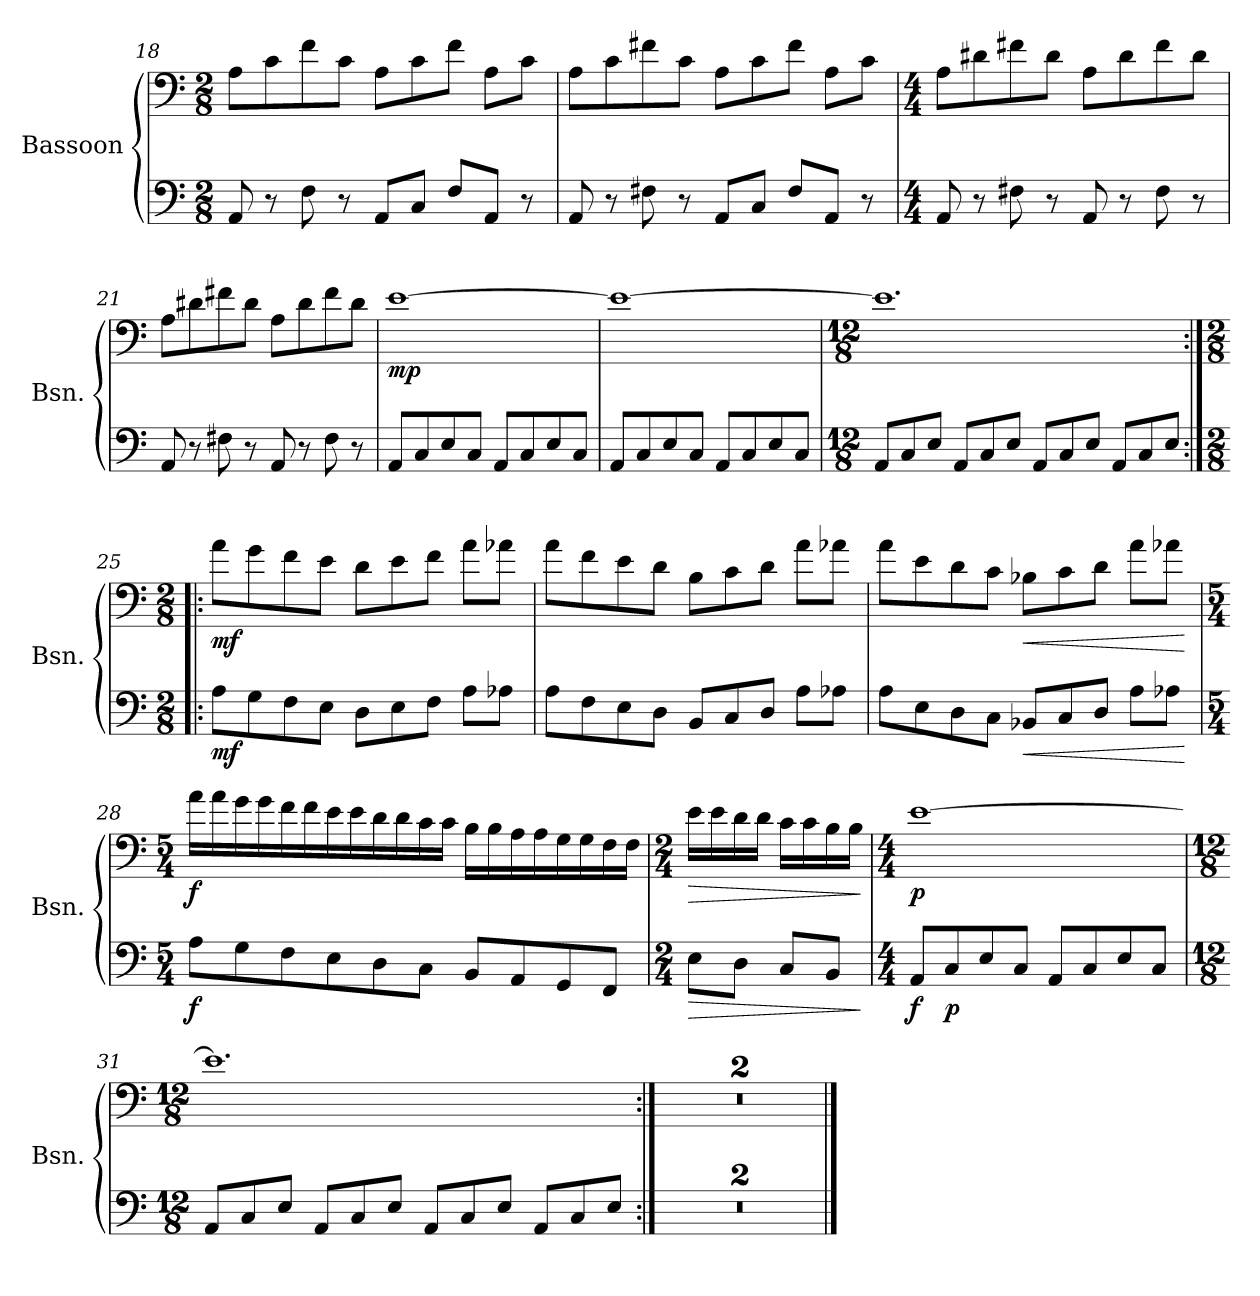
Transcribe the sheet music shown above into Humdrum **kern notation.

**kern	**dynam	**kern	**dynam
*part2	*part2	*part1	*part1
*staff2	*staff2	*staff1	*staff1
*I"Bassoon	*	*I"Bassoon	*
*I'Bsn.	*	*I'Bsn.	*
*clefF4	*	*clefF4	*
*k[]	*	*k[]	*
*C:	*	*C:	*
*M2/8+2/8+3/8+2/8	*	*M2/8+2/8+3/8+2/8	*
=18	=18	=18	=18
8AA/	.	8A\L	.
8r	.	8c\	.
8F\	.	8f\	.
8r	.	8c\J	.
8AA/L	.	8A\L	.
8C/J	.	8c\	.
8F/L	.	8f\J	.
8AA/J	.	8A\L	.
8r	.	8c\J	.
=19	=19	=19	=19
8AA/	.	8A\L	.
8r	.	8c\	.
8F#X\	.	8f#X\	.
8r	.	8c\J	.
8AA/L	.	8A\L	.
8C/J	.	8c\	.
8F#/L	.	8f#\J	.
8AA/J	.	8A\L	.
8r	.	8c\J	.
!!LO:LB:g=z
=20	=20	=20	=20
*M4/4	*	*M4/4	*
8AA/	.	8A\L	.
8r	.	8d#X\	.
8F#X\	.	8f#X\	.
8r	.	8d#\J	.
8AA/	.	8A\L	.
8r	.	8d#\	.
8F#\	.	8f#\	.
8r	.	8d#\J	.
=21	=21	=21	=21
8AA/	.	8A\L	.
8r	.	8d#X\	.
8F#X\	.	8f#X\	.
8r	.	8d#\J	.
8AA/	.	8A\L	.
8r	.	8d#\	.
8F#\	.	8f#\	.
8r	.	8d#\J	.
=22	=22	=22	=22
!	!	!	!LO:DY:b
8AA/L	.	[1e	mp
8C/	.	.	.
8E/	.	.	.
8C/J	.	.	.
8AA/L	.	.	.
8C/	.	.	.
8E/	.	.	.
8C/J	.	.	.
=23	=23	=23	=23
8AA/L	.	1e_	.
8C/	.	.	.
8E/	.	.	.
8C/J	.	.	.
8AA/L	.	.	.
8C/	.	.	.
8E/	.	.	.
8C/J	.	.	.
!!LO:LB:g=z
=24	=24	=24	=24
*M12/8	*	*M12/8	*
8AA/L	.	1.e]	.
8C/	.	.	.
8E/J	.	.	.
8AA/L	.	.	.
8C/	.	.	.
8E/J	.	.	.
8AA/L	.	.	.
8C/	.	.	.
8E/J	.	.	.
8AA/L	.	.	.
8C/	.	.	.
8E/J	.	.	.
=25:|!|:	=25:|!|:	=25:|!|:	=25:|!|:
*M2/8+2/8+3/8+2/8	*	*M2/8+2/8+3/8+2/8	*
!	!LO:DY:b	!	!LO:DY:b
8A\L	mf	8a\L	mf
8G\	.	8g\	.
8F\	.	8f\	.
8E\J	.	8e\J	.
8D\L	.	8d\L	.
8E\	.	8e\	.
8F\J	.	8f\J	.
8A\L	.	8a\L	.
8A-X\J	.	8a-X\J	.
=26	=26	=26	=26
8A\L	.	8a\L	.
8F\	.	8f\	.
8E\	.	8e\	.
8D\J	.	8d\J	.
8BB/L	.	8B\L	.
8C/	.	8c\	.
8D/J	.	8d\J	.
8A\L	.	8a\L	.
8A-X\J	.	8a-X\J	.
!!LO:LB:g=z
=27	=27	=27	=27
8A\L	.	8a\L	.
8E\	.	8e\	.
8D\	.	8d\	.
8C\J	.	8c\J	.
!	!LO:HP:b	!	!LO:HP:b
8BB-X/L	<	8B-X\L	<
8C/	.	8c\	.
8D/J	.	8d\J	.
8A\L	.	8a\L	.
8A-X\J	.	8a-X\J	.
.	[	.	[
=28	=28	=28	=28
*M5/4	*	*M5/4	*
!	!LO:DY:b	!	!LO:DY:b
8A\L	f	16a\LL	f
.	.	16a\	.
8G\	.	16g\	.
.	.	16g\	.
8F\	.	16f\	.
.	.	16f\	.
8E\	.	16e\	.
.	.	16e\	.
8D\	.	16d\	.
.	.	16d\	.
8C\J	.	16c\	.
.	.	16c\JJ	.
8BB/L	.	16B\LL	.
.	.	16B\	.
8AA/	.	16A\	.
.	.	16A\	.
8GG/	.	16G\	.
.	.	16G\	.
8FF/J	.	16F\	.
.	.	16F\JJ	.
=29	=29	=29	=29
*M2/4	*	*M2/4	*
!	!LO:HP:b	!	!LO:HP:b
8E\L	>	16e\LL	>
.	.	16e\	.
8D\J	.	16d\	.
.	.	16d\JJ	.
8C/L	.	16c\LL	.
.	.	16c\	.
8BB/J	.	16B\	.
.	.	16B\JJ	.
.	]	.	]
!!LO:LB:g=z
=30	=30	=30	=30
*M4/4	*	*M4/4	*
!	!LO:DY:b	!	!LO:DY:b
8AA/L	f	[1e	p
!	!LO:DY:b	!	!
8C/	p	.	.
8E/	.	.	.
8C/J	.	.	.
8AA/L	.	.	.
8C/	.	.	.
8E/	.	.	.
8C/J	.	.	.
=31	=31	=31	=31
*M12/8	*	*M12/8	*
8AA/L	.	1.e]	.
8C/	.	.	.
8E/J	.	.	.
8AA/L	.	.	.
8C/	.	.	.
8E/J	.	.	.
8AA/L	.	.	.
8C/	.	.	.
8E/J	.	.	.
8AA/L	.	.	.
8C/	.	.	.
8E/J	.	.	.
=32:|!	=32:|!	=32:|!	=32:|!
1.r	.	1.r	.
=33	=33	=33	=33
1.r	.	1.r	.
==	==	==	==
*-	*-	*-	*-
